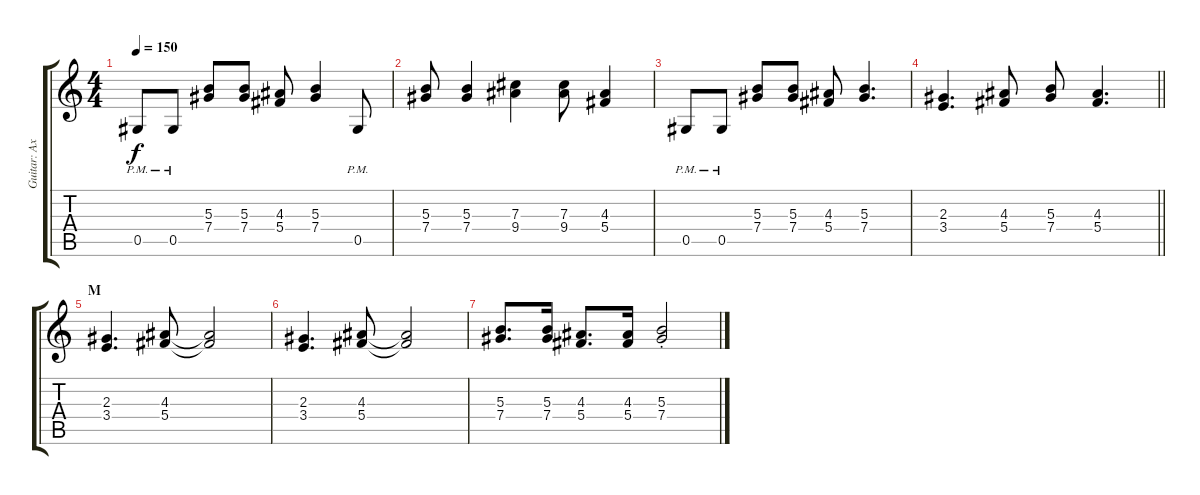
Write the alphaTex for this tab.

\track ("Guitar: Axel" "Guitar: Ax") {instrument distortionguitar}
\staff {score tabs}
\tuning (Eb4 Bb3 Gb3 Db3 Ab2 Eb2) {hide}
\ts (4 4)
\tempo 150
\clef g2
\ks c
0.5{pm}.8{dy f} 0.5{pm}.8 (5.3 7.4).8 (5.3 7.4).8 (4.3 5.4).8 (5.3 7.4).4 0.5{pm}.8 |
(5.3 7.4).8 (5.3 7.4).4 (7.3 9.4).4 (7.3 9.4).8 (4.3 5.4).4 |
0.5{pm}.8 0.5{pm}.8 (5.3 7.4).8 (5.3 7.4).8 (4.3 5.4).8 (5.3 7.4).4{d} |
\barLineRight lightlight
(2.3 3.4).4{d} (4.3 5.4).8 (5.3 7.4).8 (4.3 5.4).4{d} |
\section ("" "M")
(2.3 3.4).4{d} (4.3 5.4).8 (4.3{t} 5.4{t}).2 |
(2.3 3.4).4{d} (4.3 5.4).8 (4.3{t} 5.4{t}).2 |
(5.3 7.4).8{d} (5.3 7.4).16 (4.3 5.4).8{d} (4.3 5.4).16 (5.3{st} 7.4{st}).2
